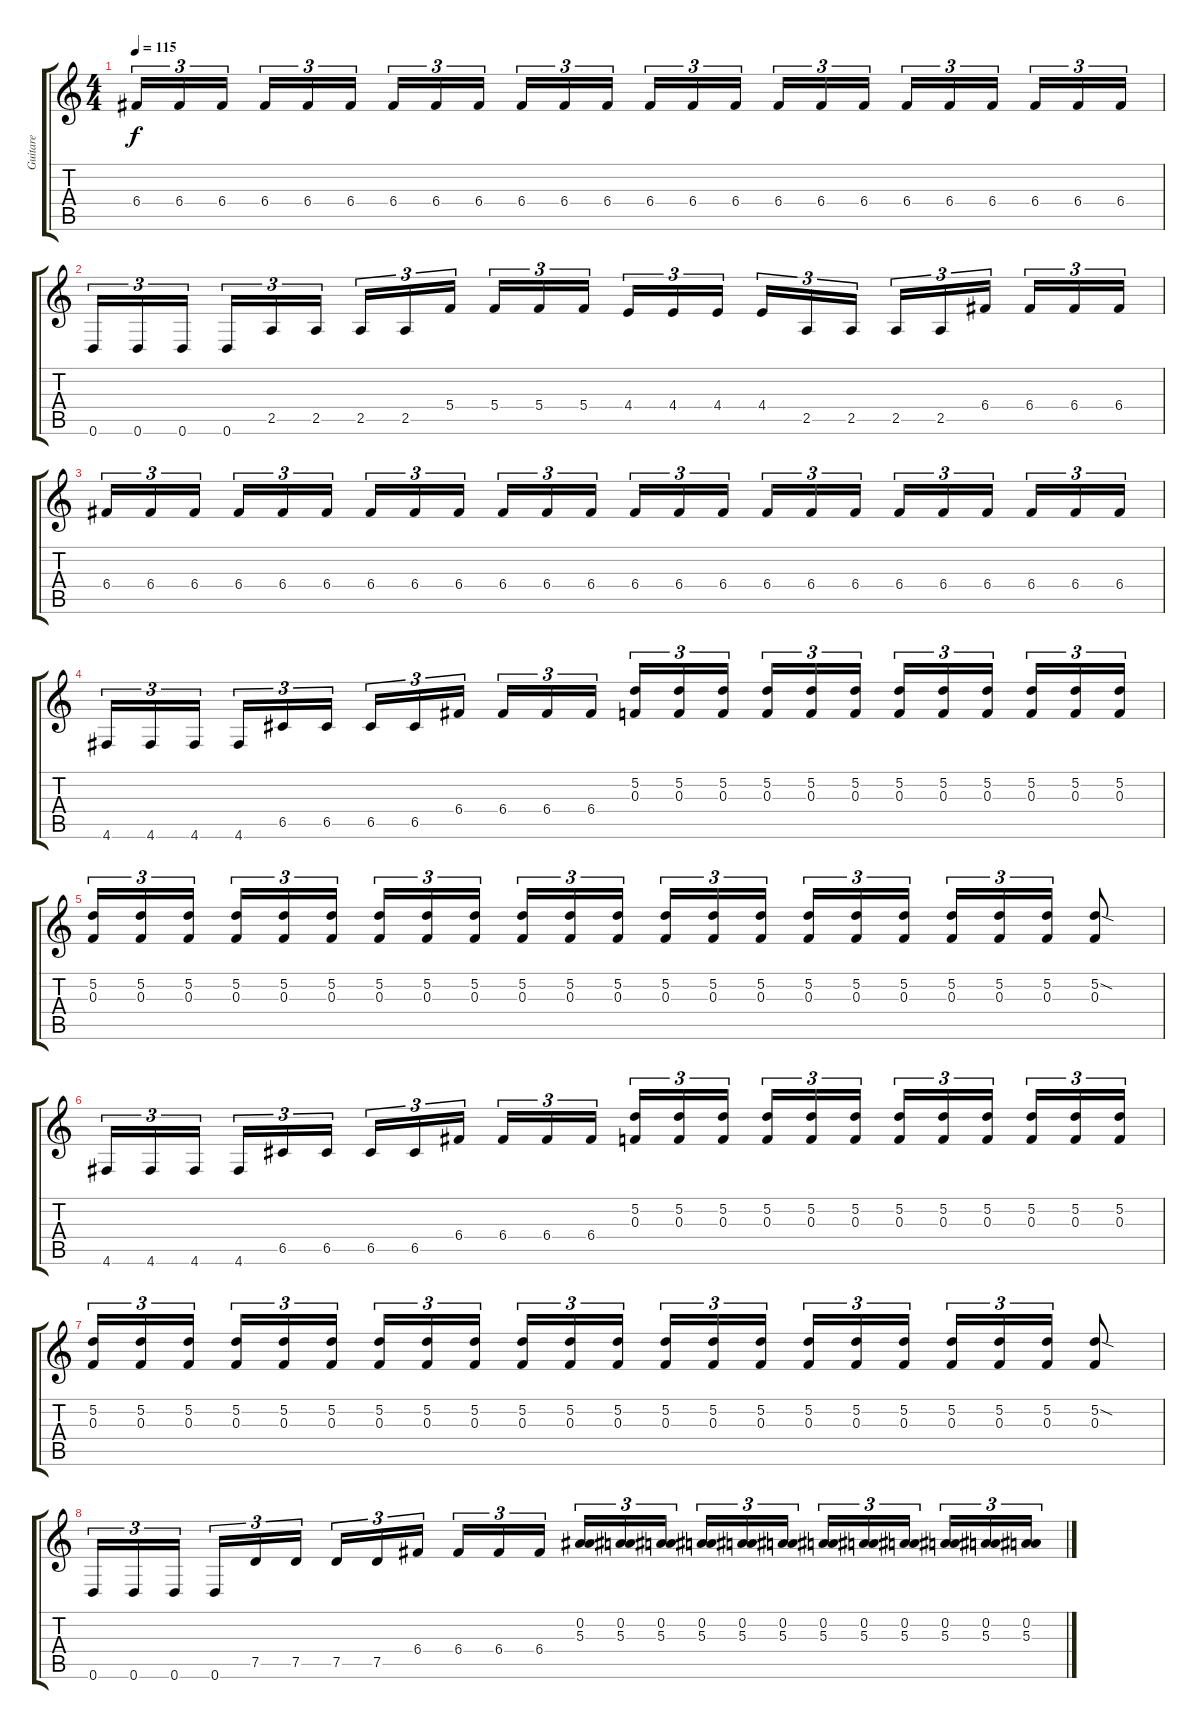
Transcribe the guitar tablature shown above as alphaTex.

\track ("Guitare" "Guitare") {instrument distortionguitar}
\staff {score tabs}
\tuning (D4 A3 F3 C3 G2 D2) {hide}
\ts (4 4)
\tempo 115
\clef g2
\ks c
6.4.16{tu (3 2) dy f} 6.4.16{tu (3 2)} 6.4.16{tu (3 2) beam splitsecondary} 6.4.16{tu (3 2)} 6.4.16{tu (3 2)} 6.4.16{tu (3 2)} 6.4.16{tu (3 2)} 6.4.16{tu (3 2)} 6.4.16{tu (3 2) beam splitsecondary} 6.4.16{tu (3 2)} 6.4.16{tu (3 2)} 6.4.16{tu (3 2)} 6.4.16{tu (3 2)} 6.4.16{tu (3 2)} 6.4.16{tu (3 2) beam splitsecondary} 6.4.16{tu (3 2)} 6.4.16{tu (3 2)} 6.4.16{tu (3 2)} 6.4.16{tu (3 2)} 6.4.16{tu (3 2)} 6.4.16{tu (3 2) beam splitsecondary} 6.4.16{tu (3 2)} 6.4.16{tu (3 2)} 6.4.16{tu (3 2)} |
0.6.16{tu (3 2)} 0.6.16{tu (3 2)} 0.6.16{tu (3 2) beam splitsecondary} 0.6.16{tu (3 2)} 2.5.16{tu (3 2)} 2.5.16{tu (3 2)} 2.5.16{tu (3 2)} 2.5.16{tu (3 2)} 5.4.16{tu (3 2) beam splitsecondary} 5.4.16{tu (3 2)} 5.4.16{tu (3 2)} 5.4.16{tu (3 2)} 4.4.16{tu (3 2)} 4.4.16{tu (3 2)} 4.4.16{tu (3 2) beam splitsecondary} 4.4.16{tu (3 2)} 2.5.16{tu (3 2)} 2.5.16{tu (3 2)} 2.5.16{tu (3 2)} 2.5.16{tu (3 2)} 6.4.16{tu (3 2) beam splitsecondary} 6.4.16{tu (3 2)} 6.4.16{tu (3 2)} 6.4.16{tu (3 2)} |
6.4.16{tu (3 2)} 6.4.16{tu (3 2)} 6.4.16{tu (3 2) beam splitsecondary} 6.4.16{tu (3 2)} 6.4.16{tu (3 2)} 6.4.16{tu (3 2)} 6.4.16{tu (3 2)} 6.4.16{tu (3 2)} 6.4.16{tu (3 2) beam splitsecondary} 6.4.16{tu (3 2)} 6.4.16{tu (3 2)} 6.4.16{tu (3 2)} 6.4.16{tu (3 2)} 6.4.16{tu (3 2)} 6.4.16{tu (3 2) beam splitsecondary} 6.4.16{tu (3 2)} 6.4.16{tu (3 2)} 6.4.16{tu (3 2)} 6.4.16{tu (3 2)} 6.4.16{tu (3 2)} 6.4.16{tu (3 2) beam splitsecondary} 6.4.16{tu (3 2)} 6.4.16{tu (3 2)} 6.4.16{tu (3 2)} |
4.6.16{tu (3 2)} 4.6.16{tu (3 2)} 4.6.16{tu (3 2) beam splitsecondary} 4.6.16{tu (3 2)} 6.5.16{tu (3 2)} 6.5.16{tu (3 2)} 6.5.16{tu (3 2)} 6.5.16{tu (3 2)} 6.4.16{tu (3 2) beam splitsecondary} 6.4.16{tu (3 2)} 6.4.16{tu (3 2)} 6.4.16{tu (3 2)} (5.2 0.3).16{tu (3 2)} (5.2 0.3).16{tu (3 2)} (5.2 0.3).16{tu (3 2) beam splitsecondary} (5.2 0.3).16{tu (3 2)} (5.2 0.3).16{tu (3 2)} (5.2 0.3).16{tu (3 2)} (5.2 0.3).16{tu (3 2)} (5.2 0.3).16{tu (3 2)} (5.2 0.3).16{tu (3 2) beam splitsecondary} (5.2 0.3).16{tu (3 2)} (5.2 0.3).16{tu (3 2)} (5.2 0.3).16{tu (3 2)} |
(5.2 0.3).16{tu (3 2)} (5.2 0.3).16{tu (3 2)} (5.2 0.3).16{tu (3 2) beam splitsecondary} (5.2 0.3).16{tu (3 2)} (5.2 0.3).16{tu (3 2)} (5.2 0.3).16{tu (3 2)} (5.2 0.3).16{tu (3 2)} (5.2 0.3).16{tu (3 2)} (5.2 0.3).16{tu (3 2) beam splitsecondary} (5.2 0.3).16{tu (3 2)} (5.2 0.3).16{tu (3 2)} (5.2 0.3).16{tu (3 2)} (5.2 0.3).16{tu (3 2)} (5.2 0.3).16{tu (3 2)} (5.2 0.3).16{tu (3 2) beam splitsecondary} (5.2 0.3).16{tu (3 2)} (5.2 0.3).16{tu (3 2)} (5.2 0.3).16{tu (3 2)} (5.2 0.3).16{tu (3 2)} (5.2 0.3).16{tu (3 2)} (5.2 0.3).16{tu (3 2)} (5.2{sod} 0.3).8 |
4.6.16{tu (3 2)} 4.6.16{tu (3 2)} 4.6.16{tu (3 2) beam splitsecondary} 4.6.16{tu (3 2)} 6.5.16{tu (3 2)} 6.5.16{tu (3 2)} 6.5.16{tu (3 2)} 6.5.16{tu (3 2)} 6.4.16{tu (3 2) beam splitsecondary} 6.4.16{tu (3 2)} 6.4.16{tu (3 2)} 6.4.16{tu (3 2)} (5.2 0.3).16{tu (3 2)} (5.2 0.3).16{tu (3 2)} (5.2 0.3).16{tu (3 2) beam splitsecondary} (5.2 0.3).16{tu (3 2)} (5.2 0.3).16{tu (3 2)} (5.2 0.3).16{tu (3 2)} (5.2 0.3).16{tu (3 2)} (5.2 0.3).16{tu (3 2)} (5.2 0.3).16{tu (3 2) beam splitsecondary} (5.2 0.3).16{tu (3 2)} (5.2 0.3).16{tu (3 2)} (5.2 0.3).16{tu (3 2)} |
(5.2 0.3).16{tu (3 2)} (5.2 0.3).16{tu (3 2)} (5.2 0.3).16{tu (3 2) beam splitsecondary} (5.2 0.3).16{tu (3 2)} (5.2 0.3).16{tu (3 2)} (5.2 0.3).16{tu (3 2)} (5.2 0.3).16{tu (3 2)} (5.2 0.3).16{tu (3 2)} (5.2 0.3).16{tu (3 2) beam splitsecondary} (5.2 0.3).16{tu (3 2)} (5.2 0.3).16{tu (3 2)} (5.2 0.3).16{tu (3 2)} (5.2 0.3).16{tu (3 2)} (5.2 0.3).16{tu (3 2)} (5.2 0.3).16{tu (3 2) beam splitsecondary} (5.2 0.3).16{tu (3 2)} (5.2 0.3).16{tu (3 2)} (5.2 0.3).16{tu (3 2)} (5.2 0.3).16{tu (3 2)} (5.2 0.3).16{tu (3 2)} (5.2 0.3).16{tu (3 2)} (5.2{sod} 0.3).8 |
0.6.16{tu (3 2)} 0.6.16{tu (3 2)} 0.6.16{tu (3 2) beam splitsecondary} 0.6.16{tu (3 2)} 7.5.16{tu (3 2)} 7.5.16{tu (3 2)} 7.5.16{tu (3 2)} 7.5.16{tu (3 2)} 6.4.16{tu (3 2) beam splitsecondary} 6.4.16{tu (3 2)} 6.4.16{tu (3 2)} 6.4.16{tu (3 2)} (0.2 5.3).16{tu (3 2)} (0.2 5.3).16{tu (3 2)} (0.2 5.3).16{tu (3 2) beam splitsecondary} (0.2 5.3).16{tu (3 2)} (0.2 5.3).16{tu (3 2)} (0.2 5.3).16{tu (3 2)} (0.2 5.3).16{tu (3 2)} (0.2 5.3).16{tu (3 2)} (0.2 5.3).16{tu (3 2) beam splitsecondary} (0.2 5.3).16{tu (3 2)} (0.2 5.3).16{tu (3 2)} (0.2 5.3).16{tu (3 2)}
